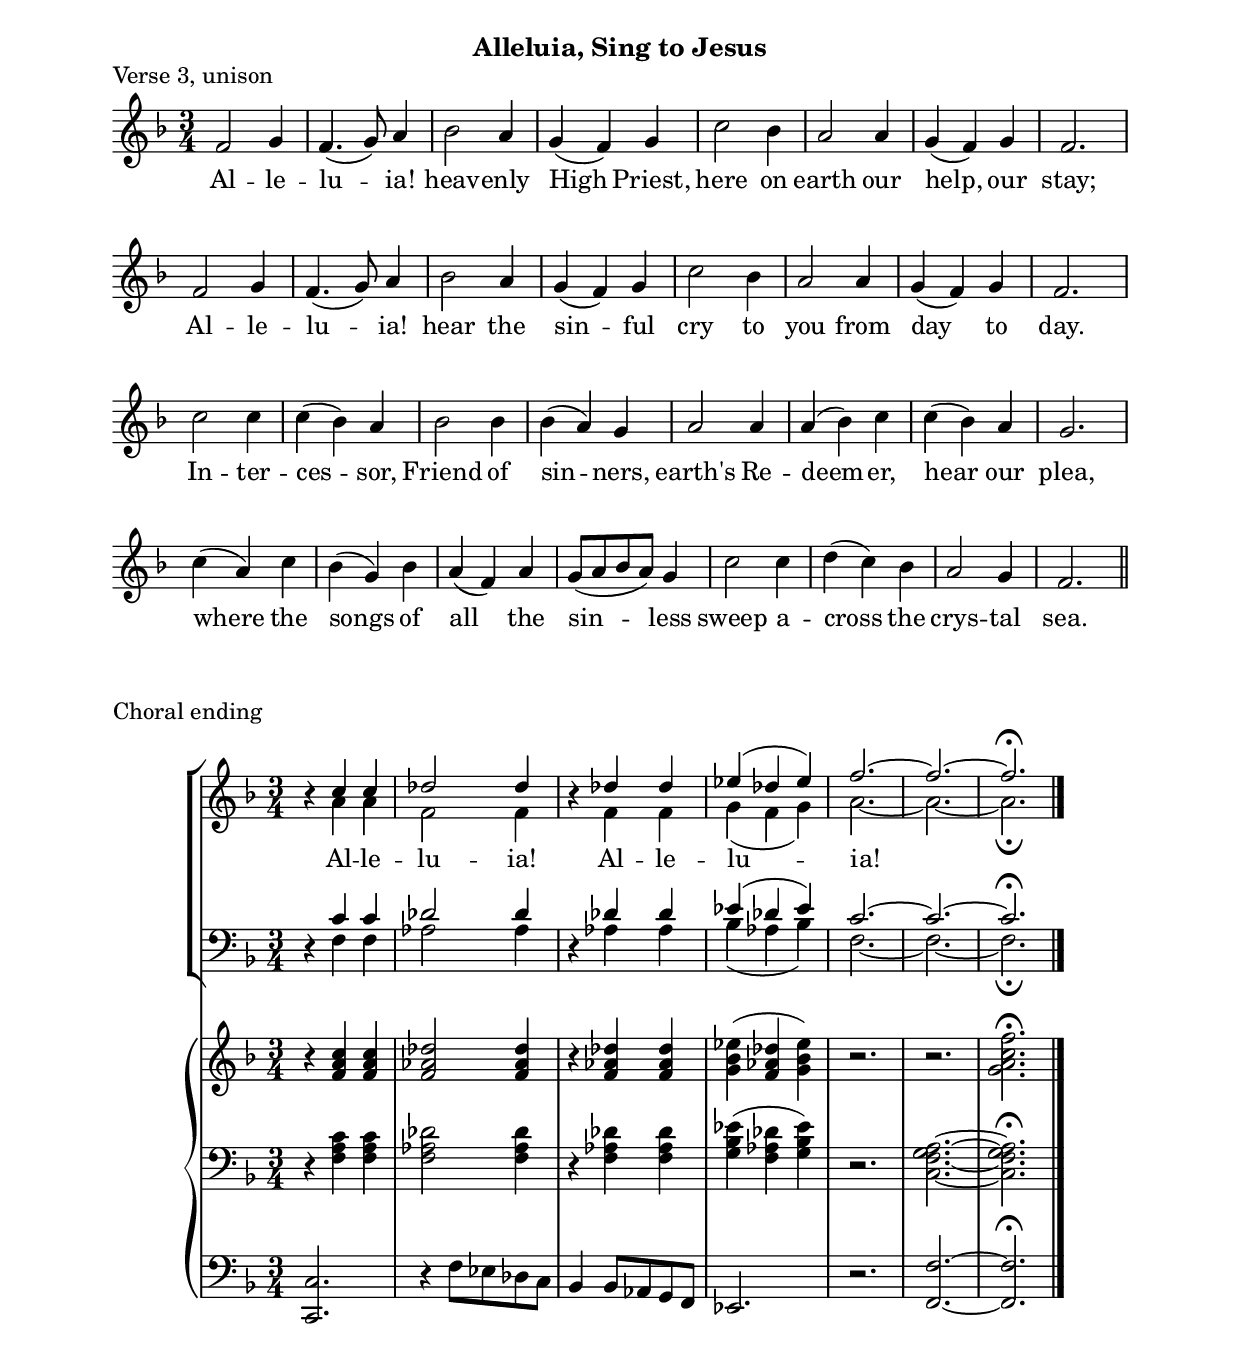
% Based on https://hymnary.org/page/fetch/CEL1997/303/high

\version "2.24.4"
\language "english"

\header {
  subtitle = "Alleluia, Sing to Jesus"
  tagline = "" % Suppress "Music Engraving by Lilypond"
}

soprano = \relative c'' {
  \time 3/4
  \key f \major
  r4 c c | df2 df4 |
  r4 df df | ef( df ef) | f2.~ | f2.~ | f \fermata \bar "|."
}

alto = \relative a' {
  \key f \major
  r4 a a | f2 f4 |
  r4 f f | g( f g) | a2.~ | a2.~ | a \fermata
}

tenor = \relative c' {
  \clef bass
  \key f \major
  r4 c c | df2 df4 |
  r4 df df | ef( df ef) | c2.~ | c2.~ | c \fermata
}

bass = \relative f {
  \clef bass
  \key f \major
  r4 f f | af2 af4 |
  r4 af af | bf( af bf) | f2.~| f2.~ | f \fermata
}

organRight = \relative f' {
  \time 3/4
  \clef treble
  \key f \major
  r4 <f a c> <f a c> | <f af df>2 <f af df>4 |
  r4 <f af df> <f af df> | <g bf ef> (<f af df> <g bf ef>) | r2. | r2. | <g a c f> \fermata \bar "|."
}

organLeft = \relative f {
  \time 3/4
  \clef bass
  \key f \major
  r4 <f a c> <f a c> | <f af df>2 <f af df>4 |
  r4 <f af df> <f af df> | <g bf ef> (<f af df> <g bf ef>) | r2. | <c, f g a>2.~ | <c f g a> \fermata \bar "|."
}

pedal = \relative c {
  \time 3/4
  \clef bass
  \key f \major
  <c c,>2. | r4 f8 ef df c | bf4 bf8 af g f | ef2. | r2. | <f f'>2.~ | <f f'> \fermata \bar "|."
}

verseMelody = \relative c' {
  \time 3/4
  \key f \major
  f2 g4 | f4.( g8) a4 | bf2 a4 | g( f) g |
  c2 bf4 | a2 a4 | g( f) g | f2. | \break
  f2 g4 | f4.( g8) a4 | bf2 a4 | g( f) g |
  c2 bf4 | a2 a4 | g( f) g | f2. | \break
  c'2 c4 | c( bf) a | bf2 bf4 | bf( a) g |
  a2 a4 | a( bf) c | c( bf) a g2. | \break
  c4( a) c | bf( g) bf | a( f) a | g8( a bf a) g4 |
  c2 c4 | d( c) bf | a2 g4 | f2. \bar "||"
}

verseText = \lyricmode {
  Al -- le -- lu -- ia! heav -- enly High Priest,
  here on earth our help, our stay;
  Al -- le -- lu -- ia! hear the sin -- ful
  cry to you from day to day.
  In -- ter -- ces -- sor, Friend of sin -- ners,
  earth's Re -- deem -- er, hear our plea,
  where the songs of all the sin -- less
  sweep a -- cross the crys -- tal sea.
}

verseOne = \lyricmode {
  Al -- le -- lu -- ia!
  Al -- le -- lu -- ia!
}

\score {
  \header {
    piece = "Verse 3, unison"
  }
  <<
    \new Staff = "verseLine" <<
      \new Voice = "melodyLine" { \verseMelody }
      \new Lyrics \lyricsto "melodyLine" { \verseText }
    >>
  >>
  \layout {
    indent = 0
    \context {
      \Score
      \omit BarNumber
    }
  }
}

\markup { \vspace #1 }

\score {
  \header {
    piece = "Choral ending"
  }
  <<
    \new ChoirStaff <<
      \new Staff = "soprano" \with {
        \consists "Merge_rests_engraver"
      } <<
        \new Voice = "soprano" { \voiceOne \soprano }
        \new Lyrics \lyricsto soprano { \verseOne }
        \new Voice = "alto" { \voiceTwo \alto }
      >>
      \new Staff = "bass" \with {
        \consists "Merge_rests_engraver"
      } <<
        \new Voice = "tenor" { \voiceThree \tenor }
        \new Voice = "bass" { \voiceFour \bass }
      >>
    >>
    \new PianoStaff <<
      \new Staff = "organRight" { \organRight }
      \new Staff = "organLeft" { \organLeft }
      \new Staff = "pedal" { \pedal }
    >>
  >>
  \layout {
    \context {
      \Score
      \omit BarNumber
    }
  }
}


\paper {
  system-system-spacing =
    #'((basic-distance . 14))
  top-margin = .75\in
  bottom-margin = .75\in
  left-margin = .75\in
  right-margin = .75\in
}
